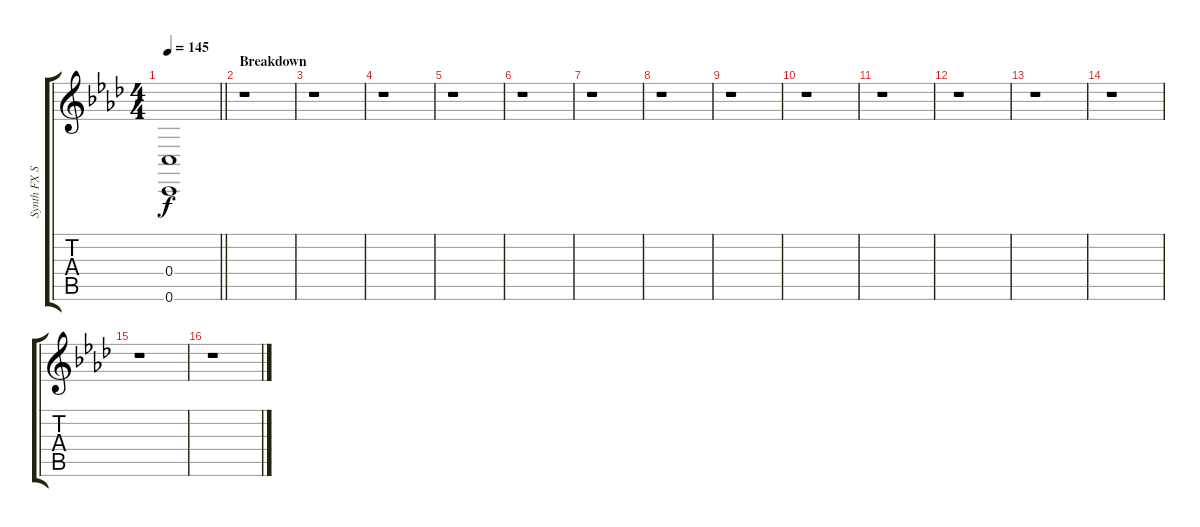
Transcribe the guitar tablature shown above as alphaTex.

\track ("Synth FX Stuff" "Synth FX S") {instrument applause}
\staff {score tabs}
\tuning (D4 A3 F3 C3 G2 C2) {hide}
\ts (4 4)
\tempo 145
\clef g2
\barLineRight lightlight
\ks ab
(0.4{t} 0.6{t}).1{dy f} |
\section ("" "Breakdown")
r.1 |
r.1 |
r.1 |
r.1 |
r.1 |
r.1 |
r.1 |
r.1 |
r.1 |
r.1 |
r.1 |
r.1 |
r.1 |
r.1 |
r.1
